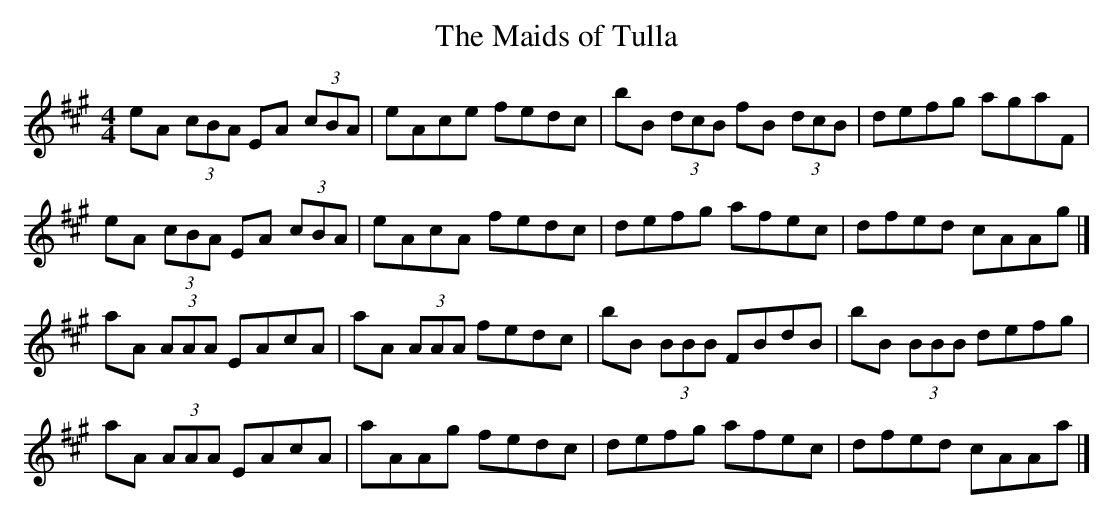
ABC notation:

X:1
T:Maids of Tulla, The
M:4/4
L:1/8
K:A
eA (3cBA EA (3cBA|eAce fedc|bB (3dcB fB (3dcB|defg agaF|
eA (3cBA EA (3cBA|eAcA fedc|defg afec|dfed cAAg|]
aA (3AAA EAcA|aA (3AAA fedc|bB (3BBB FBdB|bB (3BBB defg|
aA (3AAA EAcA|aAAg fedc|defg afec|dfed cAAa|]
